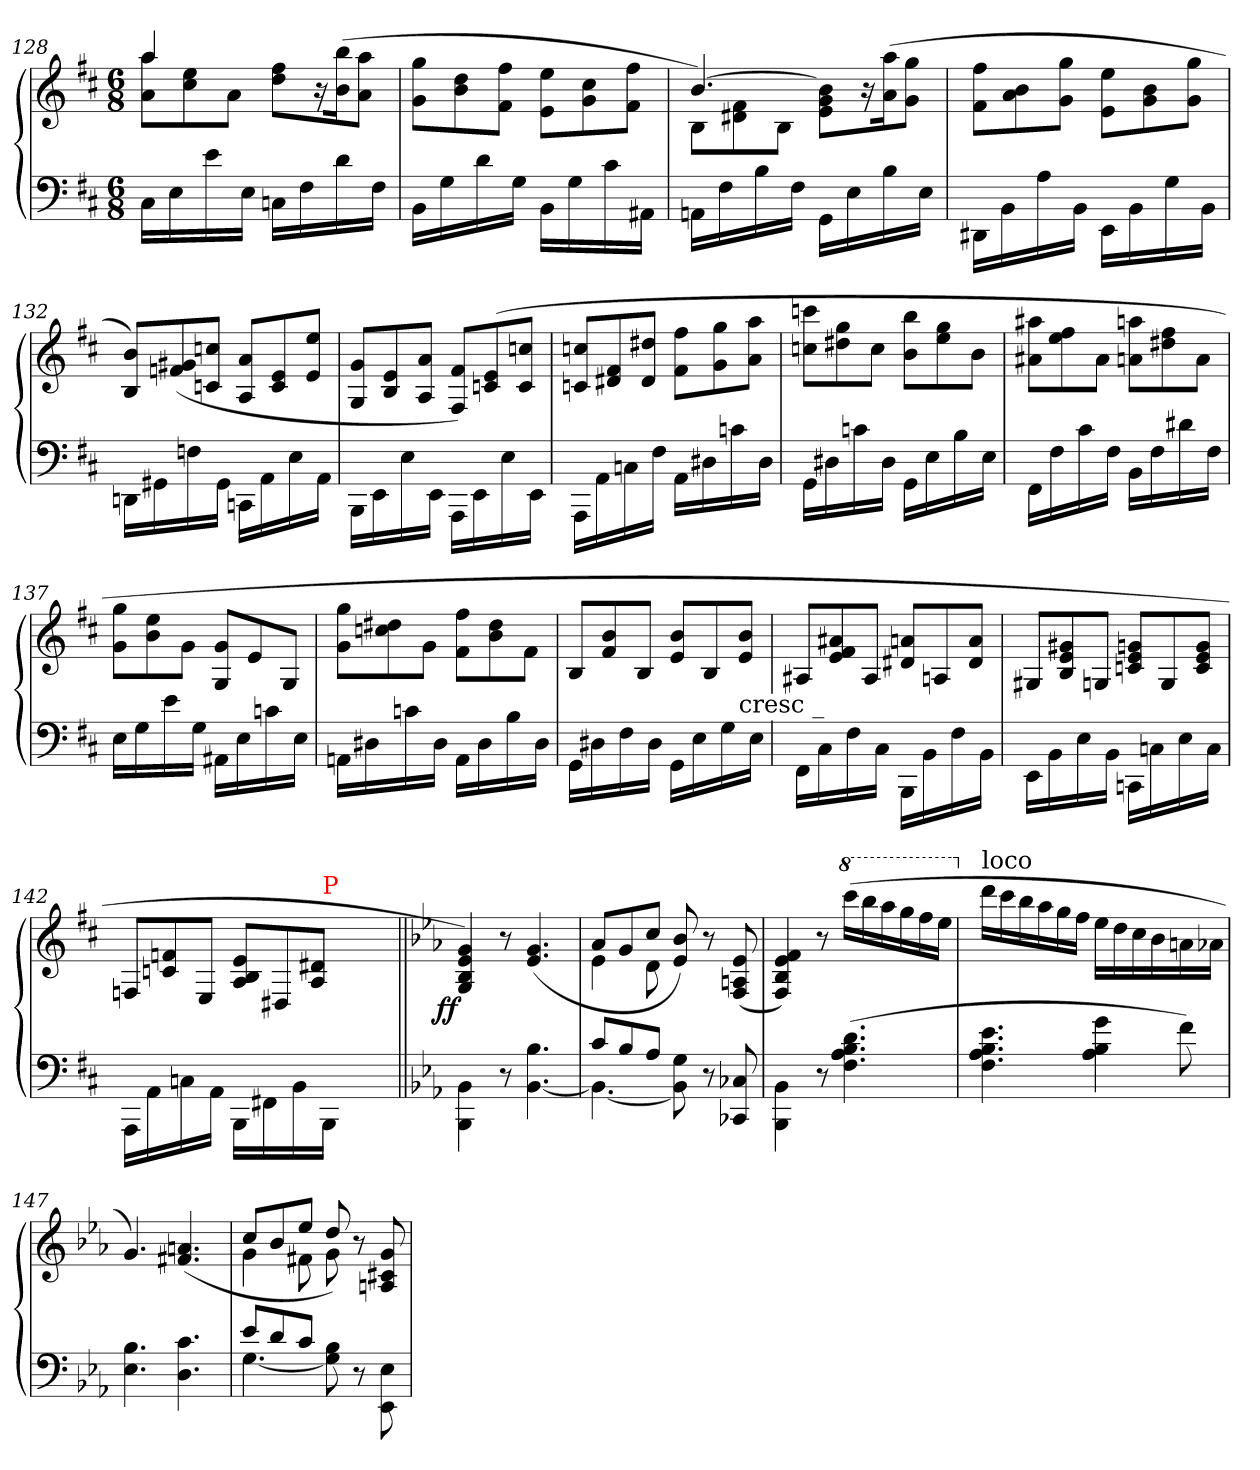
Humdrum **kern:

**kern	**kern	**dynam
*part1	*part1	*part1
*staff2	*staff1	*staff1/2
*clefF4	*clefG2	*
*k[f#c#]	*k[f#c#]	*
*M6/8	*M6/8	*
*Xtuplet	*	*
=128	=128	=128
*	*^	*
32%3C#\LL	4aa	8aa 8aL	.
32%3E	.	.	.
.	.	8ee 8cc#	.
32%3e	.	.	.
.	8ryy	8aJ	.
32%3EJJ	.	.	.
32%3Cn\LL	8ff#\ 8dd\L	4.ryy	.
32%3F#	.	.	.
.	16r	.	.
32%3d	(>16bb 16bk	.	.
.	8aa 8aJ	.	.
32%3F#JJ	.	.	.
*	*v	*v	*
=129	=129	=129
32%3BB\LL	8gg 8gL	.
32%3G	.	.
.	8dd 8b	.
32%3d	.	.
.	8ff# 8f#J	.
32%3GJJ	.	.
32%3BB\LL	8ee\ 8e\L	.
32%3G	.	.
.	8cc# 8g	.
32%3c#	.	.
.	8ff# 8f#J	.
32%3AA#XJJ	.	.
=130	=130	=130
*	*^	*
32%3AAn\LL	[4.b)	8BL	.
32%3F#	.	.	.
.	.	8f# 8d#X	.
32%3B	.	.	.
.	.	8BJ	.
32%3F#JJ	.	.	.
32%3GG\LL	8b]\ 8g\ 8e\L	4.ryy	.
32%3E	.	.	.
.	16r	.	.
32%3B	(>16aa 16ak	.	.
.	8gg 8gJ	.	.
32%3EJJ	.	.	.
*	*v	*v	*
=131	=131	=131
32%3DD#X\LL	8ff# 8f#L	.
32%3BB	.	.
.	8b 8a	.
32%3A	.	.
.	8gg 8gJ	.
32%3BBJJ	.	.
32%3EE\LL	8ee 8eL	.
32%3BB	.	.
.	8b 8g	.
32%3G	.	.
.	8gg 8gJ	.
32%3BBJJ	.	.
=132	=132	=132
32%3DDn\LL	8b 8BL)	.
32%3GG#X	.	.
.	(>8g#X 8fn	.
32%3Fn	.	.
.	8ccn 8cnJ	.
32%3GG#JJ	.	.
32%3CCn\LL	8a 8AL	.
32%3AA	.	.
.	8e 8c	.
32%3E	.	.
.	8ee 8eJ	.
32%3AAJJ	.	.
=133	=133	=133
32%3BBB\LL	8g/ 8G/L	.
32%3EE\	.	.
.	8e 8B	.
32%3E	.	.
.	8a/ 8A/J	.
32%3EE\JJ	.	.
32%3AAA\LL	8f#/ 8F#/L)	.
32%3EE\	.	.
.	(>8e 8cn	.
32%3E	.	.
.	8ccn 8cJ	.
32%3EEJJ	.	.
=134	=134	=134
32%3AAA\LL	8ccn 8cnL	.
32%3AA	.	.
.	8f# 8d#X	.
32%3Cn	.	.
.	8dd#X 8d#J	.
32%3F#JJ	.	.
32%3AA\LL	8ff# 8f#L	.
32%3D#X	.	.
.	8gg 8g	.
32%3cn	.	.
.	8aa 8aJ	.
32%3D#JJ	.	.
=135	=135	=135
32%3GG\LL	8cccn 8ccnL	.
32%3D#X	.	.
.	8gg 8dd#X	.
32%3cn	.	.
.	8ccJ	.
32%3D#JJ	.	.
32%3GG\LL	8bb 8bL	.
32%3E	.	.
.	8gg 8ee	.
32%3B	.	.
.	8bJ	.
32%3EJJ	.	.
=136	=136	=136
32%3FF#\LL	8aa#X 8a#XL	.
32%3F#	.	.
.	8ff# 8ee	.
32%3c#	.	.
.	8a#J	.
32%3F#JJ	.	.
32%3BB\LL	8aan 8anL	.
32%3F#	.	.
.	8ff# 8dd#X	.
32%3d#X	.	.
.	8aJ	.
32%3F#JJ	.	.
=137	=137	=137
32%3E\LL	8gg 8gL	.
32%3G	.	.
.	8ee 8b	.
32%3e	.	.
.	8gJ	.
32%3GJJ	.	.
32%3AA#X\LL	8g 8GL	.
32%3E	.	.
.	8e	.
32%3cn	.	.
.	8G/J	.
32%3E\JJ	.	.
=138	=138	=138
32%3AAn\LL	8gg 8gL	.
32%3D#X	.	.
.	8dd#X 8ccn	.
32%3cn	.	.
.	8gJ	.
32%3D#JJ	.	.
32%3AA\LL	8ff#\ 8f#\L	.
32%3D#	.	.
.	8dd# 8b	.
32%3B	.	.
.	8f#J	.
32%3D#JJ	.	.
=139	=139	=139
32%3GG\LL	8BL	.
32%3D#X	.	.
.	8b 8f#	.
32%3F#	.	.
.	8BJ	.
32%3D#JJ	.	.
32%3GG\LL	8b 8eL	.
32%3E	.	.
.	8B	.
32%3G	.	.
!	!LO:TX:b:t=cresc _	!
.	8b 8eJ	.
32%3EJJ	.	.
=140	=140	=140
32%3FF#\LL	8A#XL	.
32%3C#	.	.
.	8a#X 8f# 8e	.
32%3F#	.	.
.	8A#/J	.
32%3C#\JJ	.	.
32%3BBB\LL	8an 8d#XL	.
32%3BB	.	.
.	8An/	.
32%3F#\	.	.
.	8a 8d#J	.
32%3BBJJ	.	.
=141	=141	=141
32%3EE\LL	8G#XL	.
32%3BB	.	.
.	8g#X 8e 8B	.
32%3E	.	.
.	8Gn/J	.
32%3BB\JJ	.	.
32%3CCn\LL	8gn 8e 8cnL	.
32%3Cn	.	.
.	8G/	.
32%3E\	.	.
.	8g 8e 8cJ	.
32%3CJJ	.	.
=142	=142	=142
*	*^	*
32%3AAA\LL	8Fn/L	2ryy	.
32%3AA\	.	.	.
.	8fn 8cn	.	.
32%3Cn	.	.	.
.	8E/J	.	.
32%3AA\JJ	.	.	.
32%3BBB\LL	8e/ 8B/ 8A/L	.	.
32%3FF#X\	.	.	.
.	8D#X	8ryy	.
32%3BB	.	.	.
.	8d#X/ 8A/J	32ryy	.
!	!	!LO:TX:a:color=red:t=P	!
32%3BBB\JJ	.	4ryy	.
4ryy	4ryy	.	.
.	.	16.ryy	.
*	*v	*v	*
=143||	=143||	=143||
*k[b-e-a-]	*k[b-e-a-]	*
*	*^	*
!	!	!	!LO:DY:rj
*	*v	*v	*
4BB-\ 4BBB-\	4g/ 4e-/ 4B-/ 4G/)	ff
8r	8r	.
4.B- [4.BB-	(>4.g 4.e-	.
=144	=144	=144
*^	*^	*
8cL	4.BB-_	8a-L	4e-	.
8B-	.	8g	.	.
8A-J	.	8ccJ	8d	.
4.ryy	8G 8BB-]	8b- 8e-)	4.ryy	.
.	8r	8r	.	.
.	8C-X 8CC-X	(>8e-/ 8An/ 8F/	.	.
*v	*v	*	*	*
*	*v	*v	*
=145	=145	=145
4BB-\ 4BBB-\	4f/ 4e-/ 4B-/ 4F/)	.
8r	8r	.
*	*8va	*
(>4.d 4.B- 4.A- 4.F	(>16ccccLL	.
.	16bbb-	.
.	16aaa-	.
.	16ggg	.
.	16fff	.
.	16eee-JJ	.
=146	=146	=146
*	*X8va	*
!	!LO:TX:a:t=loco	!
4.e- 4.B- 4.A- 4.F	16dddLL	.
.	16ccc	.
.	16bb-	.
.	16aa-	.
.	16gg	.
.	16ffJJ	.
4g 4B- 4A-	16ee-LL	.
.	16dd	.
.	16cc	.
.	16b-	.
8f)	16an	.
.	16a-XJJ	.
=147	=147	=147
4.B- 4.E-	4.g)	.
4.c 4.D	(>4.an 4.f#X	.
=148	=148	=148
*^	*^	*
8e-L	[4.G	8ccL	4g	.
8d	.	8b-	.	.
8cJ	.	8ee-J	8f#X	.
8ryy	8B- 8G]	8dd)	8g	.
4ryy	8r	8r	4ryy	.
.	8E-\ 8EE-\	8g 8c#X 8An	.	.
*v	*v	*	*	*
*	*v	*v	*
=	=	=
*-	*-	*-
